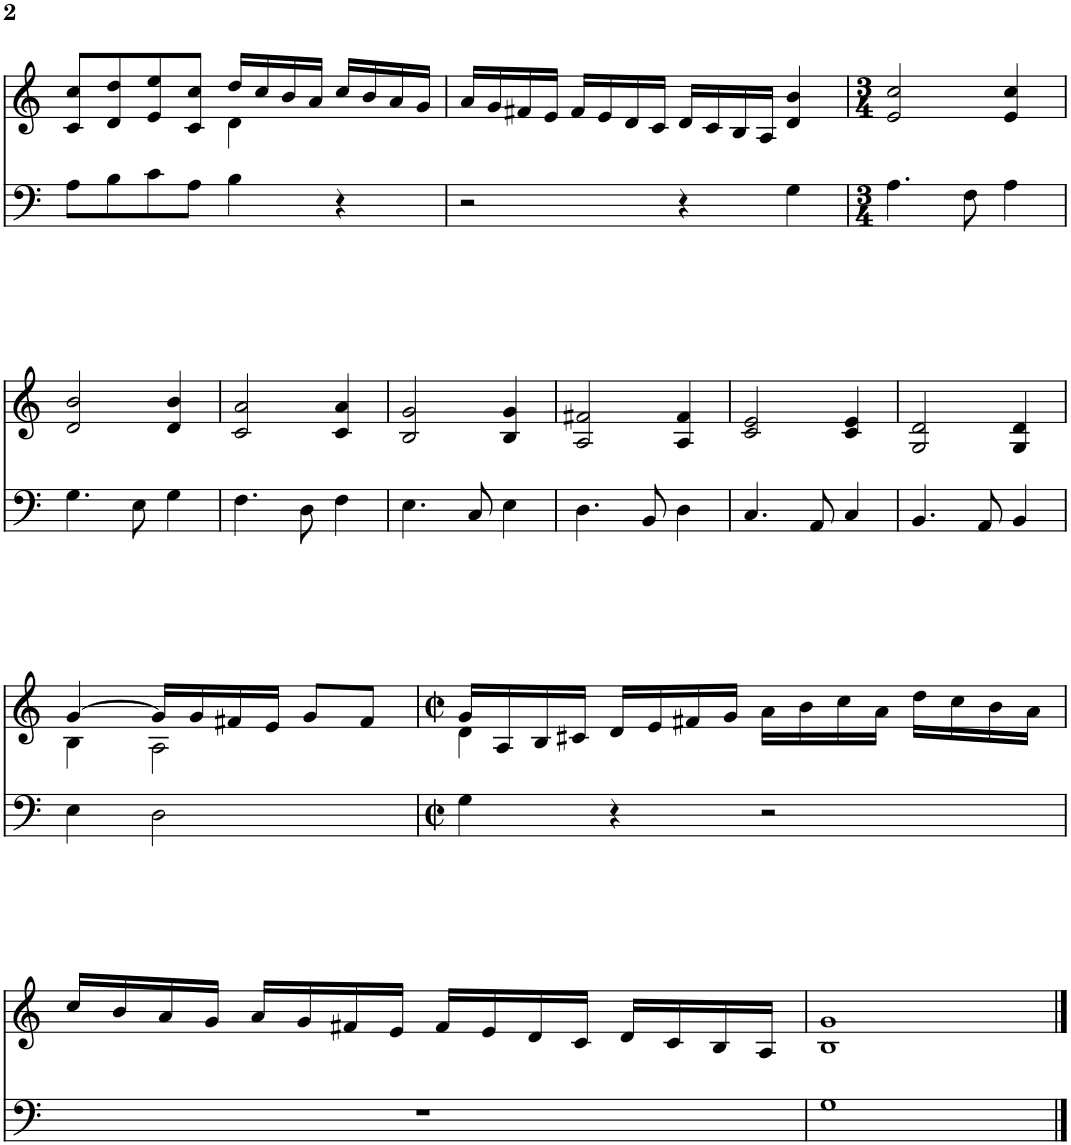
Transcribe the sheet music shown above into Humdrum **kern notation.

**kern	**kern
*part1	*part1
*staff2	*staff1
*I"Laute	*
!!LO:PB:g=z
*clefF4	*clefG2
*k[]	*k[]
*M2/2	*M2/2
*met(c|)	*met(c|)
=15	=15
*	*^
8A\L	8c/ 8cc/L	2ryy
8B\	8d/ 8dd/	.
8c\	8e/ 8ee/	.
8A\J	8c/ 8cc/J	.
4B\	16dd/LL	4d\
.	16cc/	.
.	16b/	.
.	16a/JJ	.
4r	16cc/LL	4ryy
.	16b/	.
.	16a/	.
.	16g/JJ	.
*	*v	*v
=16	=16
2r	16a/LL
.	16g/
.	16f#X/
.	16e/JJ
.	16f#/LL
.	16e/
.	16d/
.	16c/JJ
4r	16d/LL
.	16c/
.	16B/
.	16A/JJ
4G\	4d/ 4b/
=17	=17
*M3/4	*M3/4
4.A\	2e/ 2cc/
8F\	.
4A\	4e/ 4cc/
!!LO:LB:g=z
=18	=18
4.G\	2d/ 2b/
8E\	.
4G\	4d/ 4b/
=19	=19
4.F\	2c/ 2a/
8D\	.
4F\	4c/ 4a/
=20	=20
4.E\	2B/ 2g/
8C/	.
4E\	4B/ 4g/
=21	=21
4.D\	2A/ 2f#X/
8BB/	.
4D\	4A/ 4f#/
=22	=22
4.C/	2c/ 2e/
8AA/	.
4C/	4c/ 4e/
=23	=23
4.BB/	2G/ 2d/
8AA/	.
4BB/	4G/ 4d/
!!LO:LB:g=z
=24	=24
*	*^
4E\	[4g/	4B\
2D\	16g/LL]	2A\
.	16g/	.
.	16f#X/	.
.	16e/JJ	.
.	8g/L	.
.	8f#/J	.
=25	=25	=25
*M2/2	*M2/2	*
*met(c|)	*met(c|)	*
4G\	16g/LL	4d\
.	16A/	.
.	16B/	.
.	16c#X/JJ	.
4r	16d/LL	2.ryy
.	16e/	.
.	16f#X/	.
.	16g/JJ	.
2r	16a\LL	.
.	16b\	.
.	16cc\	.
.	16a\JJ	.
.	16dd\LL	.
.	16cc\	.
.	16b\	.
.	16a\JJ	.
*	*v	*v
!!LO:LB:g=z
=26	=26
1r	16cc/LL
.	16b/
.	16a/
.	16g/JJ
.	16a/LL
.	16g/
.	16f#X/
.	16e/JJ
.	16f#/LL
.	16e/
.	16d/
.	16c/JJ
.	16d/LL
.	16c/
.	16B/
.	16A/JJ
=27	=27
1G	1B 1g
==	==
*-	*-
